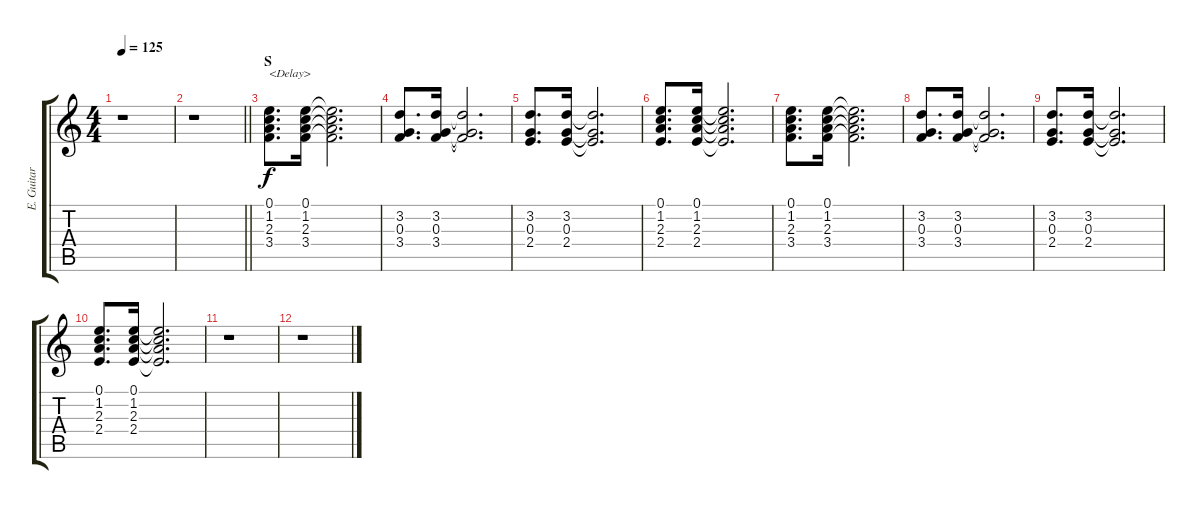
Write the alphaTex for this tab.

\track ("E. Guitar III" "E. Guitar ") {instrument electricguitarclean}
\staff {score tabs}
\tuning (E4 B3 G3 D3 A2 D2) {hide}
\ts (4 4)
\tempo 125
\clef g2
\ks c
r.1{dy f} |
\barLineRight lightlight
r.1 |
\section ("" "S")
(0.1 1.2 2.3 3.4).8{d txt "<Delay>"} (0.1 1.2 2.3 3.4).16 (0.1{t} 1.2{t} 2.3{t} 3.4{t}).2{d} |
(3.2 0.3 3.4).8{d} (3.2 0.3 3.4).16 (3.2{t} 0.3{t} 3.4{t}).2{d} |
(3.2 0.3 2.4).8{d} (3.2 0.3 2.4).16 (3.2{t} 0.3{t} 2.4{t}).2{d} |
(0.1 1.2 2.3 2.4).8{d} (0.1 1.2 2.3 2.4).16 (0.1{t} 1.2{t} 2.3{t} 2.4{t}).2{d} |
(0.1 1.2 2.3 3.4).8{d} (0.1 1.2 2.3 3.4).16 (0.1{t} 1.2{t} 2.3{t} 3.4{t}).2{d} |
(3.2 0.3 3.4).8{d} (3.2 0.3 3.4).16 (3.2{t} 0.3{t} 3.4{t}).2{d} |
(3.2 0.3 2.4).8{d} (3.2 0.3 2.4).16 (3.2{t} 0.3{t} 2.4{t}).2{d} |
(0.1 1.2 2.3 2.4).8{d} (0.1 1.2 2.3 2.4).16 (0.1{t} 1.2{t} 2.3{t} 2.4{t}).2{d} |
r.1 |
r.1
